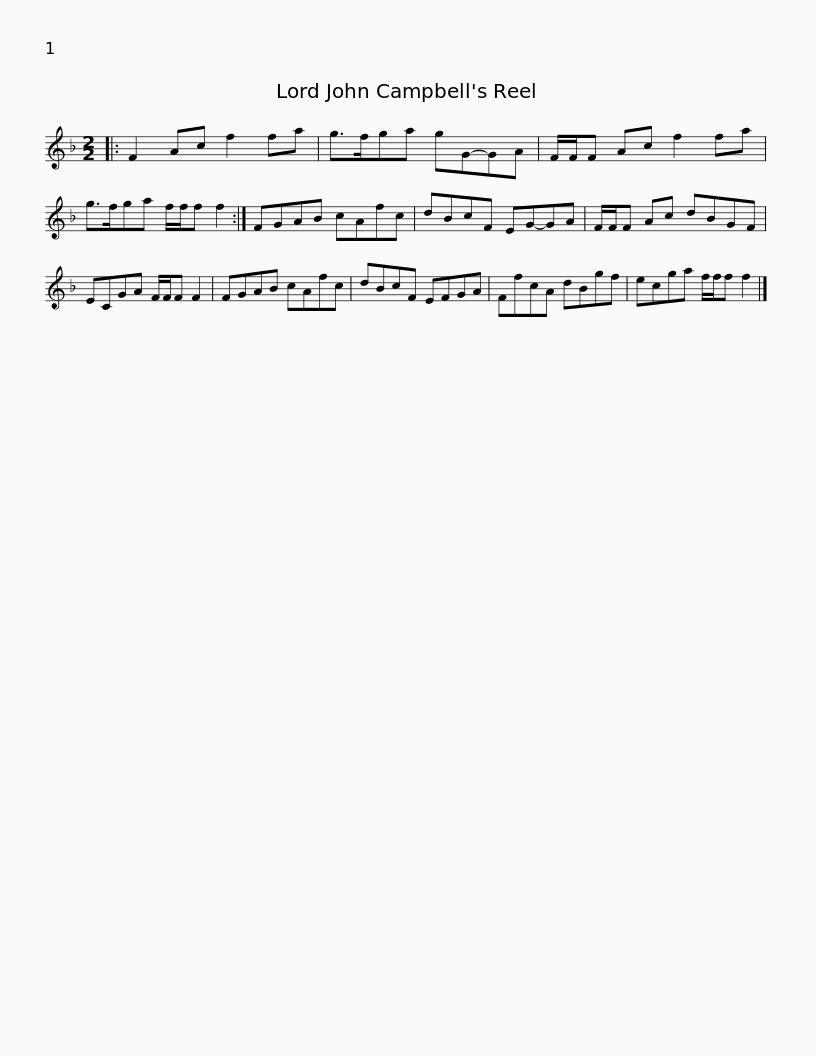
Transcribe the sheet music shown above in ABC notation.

X:1
L:1/8
M:2/2
I:linebreak $
K:F
V:1 treble
V:1
|: F2 Ac f2 fa | g>fga gG-GA | F/F/F Ac f2 fa | g>fga f/f/f f2 :| FGAB cAfc |$ %5
 dBcF EG-GA | F/F/F Ac dBGF | ECGA F/F/F F2 | FGAB cAfc | dBcF EFGA |$ %10
 FfcA dBgf | ecga f/f/f f2 |] %12
